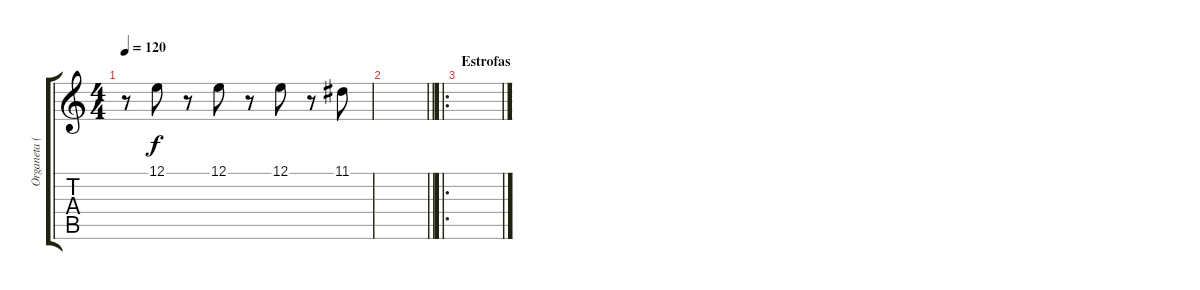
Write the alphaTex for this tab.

\track ("Organeta (Der)" "Organeta (") {instrument harpsichord}
\staff {score tabs}
\tuning (E4 B3 G3 D3 A2 E2) {hide}
\ts (4 4)
\tempo 120
\clef g2
\ks c
r.8{dy f} 12.1.8 r.8 12.1.8 r.8 12.1.8 r.8 11.1.8 |
\barLineRight lightlight
|
\ro
\section ("" "Estrofas")
